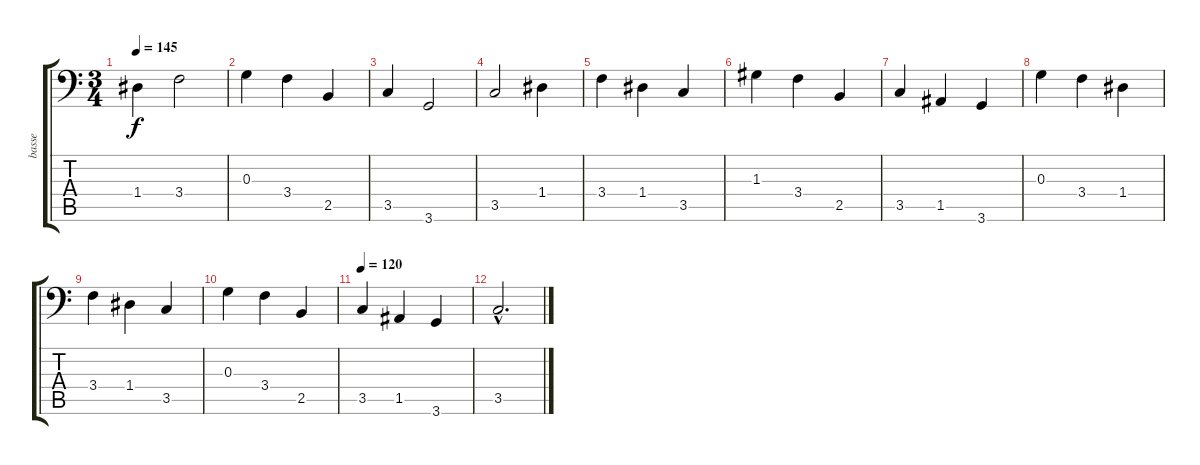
\track ("basse" "basse") {instrument acousticbass}
\staff {score tabs}
\tuning (E3 B2 G2 D2 A1 E1) {hide}
\ts (3 4)
\tempo 145
\clef f4
\ks c
1.4.4{dy f} 3.4.2 |
0.3.4 3.4.4 2.5.4 |
3.5.4 3.6.2 |
3.5.2 1.4.4 |
3.4.4 1.4.4 3.5.4 |
1.3.4 3.4.4 2.5.4 |
3.5.4 1.5.4 3.6.4 |
0.3.4 3.4.4 1.4.4 |
3.4.4 1.4.4 3.5.4 |
0.3.4 3.4.4 2.5.4 |
\tempo 120
3.5.4 1.5.4 3.6.4 |
3.5{hac}.2{d}
